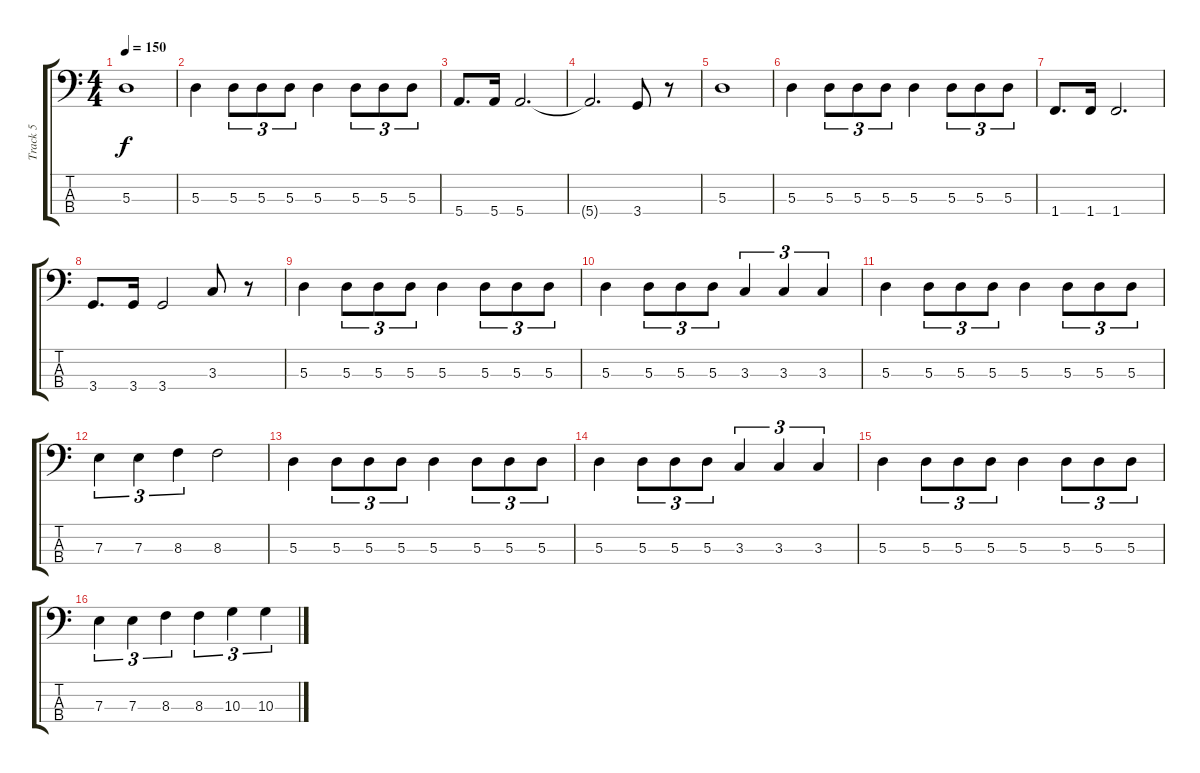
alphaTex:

\track ("Track 5" "Track 5") {instrument electricbassfinger}
\staff {score tabs}
\tuning (G2 D2 A1 E1) {hide}
\ts (4 4)
\tempo 150
\clef f4
\ks c
5.3.1{dy f} |
5.3.4 5.3.8{tu (3 2)} 5.3.8{tu (3 2)} 5.3.8{tu (3 2)} 5.3.4 5.3.8{tu (3 2)} 5.3.8{tu (3 2)} 5.3.8{tu (3 2)} |
5.4.8{d} 5.4.16 5.4.2{d} |
5.4{t}.2{d} 3.4.8 r.8 |
5.3.1 |
5.3.4 5.3.8{tu (3 2)} 5.3.8{tu (3 2)} 5.3.8{tu (3 2)} 5.3.4 5.3.8{tu (3 2)} 5.3.8{tu (3 2)} 5.3.8{tu (3 2)} |
1.4.8{d} 1.4.16 1.4.2{d} |
3.4.8{d} 3.4.16 3.4.2 3.3.8 r.8 |
5.3.4 5.3.8{tu (3 2)} 5.3.8{tu (3 2)} 5.3.8{tu (3 2)} 5.3.4 5.3.8{tu (3 2)} 5.3.8{tu (3 2)} 5.3.8{tu (3 2)} |
5.3.4 5.3.8{tu (3 2)} 5.3.8{tu (3 2)} 5.3.8{tu (3 2)} 3.3.4{tu (3 2)} 3.3.4{tu (3 2)} 3.3.4{tu (3 2)} |
5.3.4 5.3.8{tu (3 2)} 5.3.8{tu (3 2)} 5.3.8{tu (3 2)} 5.3.4 5.3.8{tu (3 2)} 5.3.8{tu (3 2)} 5.3.8{tu (3 2)} |
7.3.4{tu (3 2)} 7.3.4{tu (3 2)} 8.3.4{tu (3 2)} 8.3.2 |
5.3.4 5.3.8{tu (3 2)} 5.3.8{tu (3 2)} 5.3.8{tu (3 2)} 5.3.4 5.3.8{tu (3 2)} 5.3.8{tu (3 2)} 5.3.8{tu (3 2)} |
5.3.4 5.3.8{tu (3 2)} 5.3.8{tu (3 2)} 5.3.8{tu (3 2)} 3.3.4{tu (3 2)} 3.3.4{tu (3 2)} 3.3.4{tu (3 2)} |
5.3.4 5.3.8{tu (3 2)} 5.3.8{tu (3 2)} 5.3.8{tu (3 2)} 5.3.4 5.3.8{tu (3 2)} 5.3.8{tu (3 2)} 5.3.8{tu (3 2)} |
7.3.4{tu (3 2)} 7.3.4{tu (3 2)} 8.3.4{tu (3 2)} 8.3.4{tu (3 2)} 10.3.4{tu (3 2)} 10.3.4{tu (3 2)}
